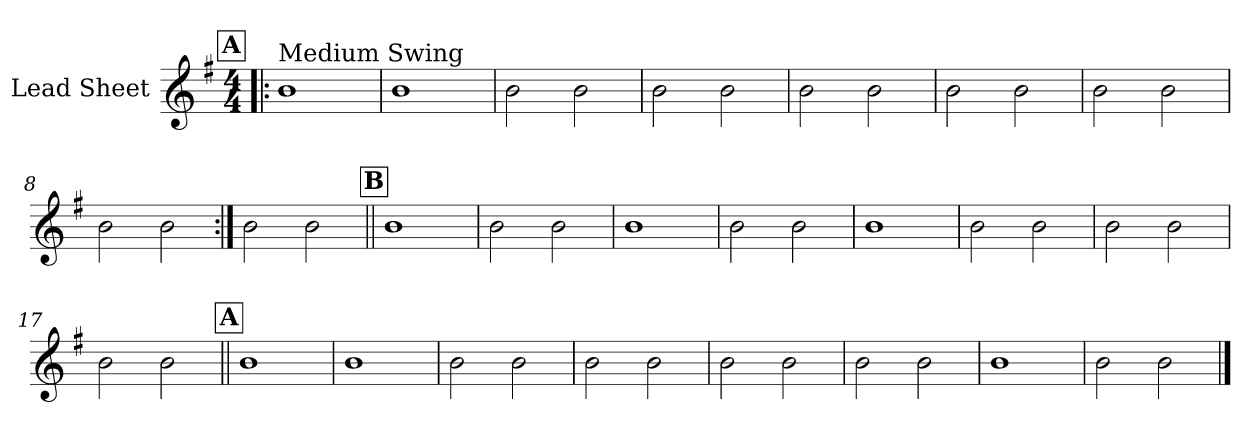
**kern
*part1
*staff1
*I"Lead Sheet
*clefG2
*k[f#]
*G:
*M4/4
!!LO:REH:place=s1:a:fs=14:t=A
=1!|:
!LO:TX:a:t=Medium Swing
1b
=2
1b
=3
2b\
2b\
=4
2b\
2b\
!!LO:LB:g=z
=5
2b\
2b\
=6
2b\
2b\
=7
2b\
2b\
=8
2b\
2b\
!!LO:LB:g=z
=9:|!
2b\
2b\
!!LO:LB:g=z
!!LO:REH:place=s1:a:fs=14:t=B
=10||
1b
=11
2b\
2b\
=12
1b
=13
2b\
2b\
!!LO:LB:g=z
=14
1b
=15
2b\
2b\
=16
2b\
2b\
=17
2b\
2b\
!!LO:LB:g=z
!!LO:REH:place=s1:a:fs=14:t=A
=18||
1b
=19
1b
=20
2b\
2b\
=21
2b\
2b\
!!LO:LB:g=z
=22
2b\
2b\
=23
2b\
2b\
=24
1b
=25
2b\
2b\
==
*-
